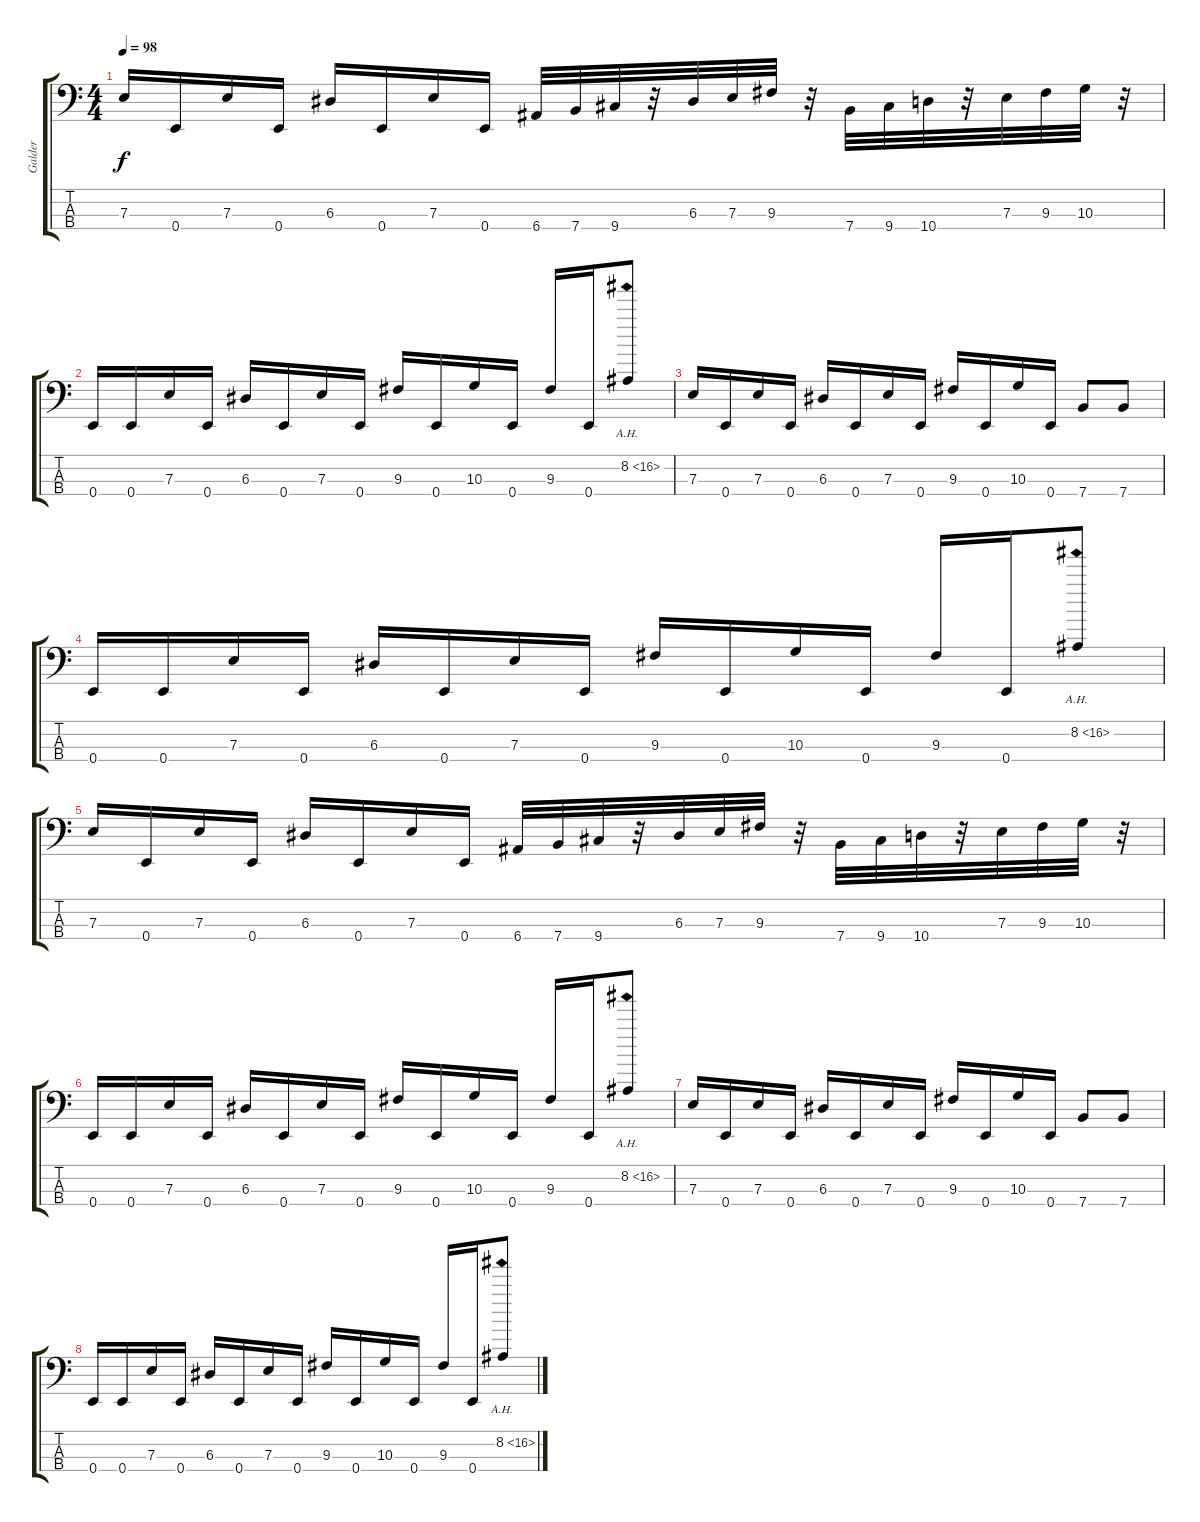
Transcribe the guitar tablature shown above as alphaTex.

\track ("Galder" "Galder") {instrument acousticguitarnylon}
\staff {score tabs}
\tuning (G2 D2 A1 E1) {hide}
\ts (4 4)
\tempo 98
\clef f4
\ks c
7.3.16{dy f} 0.4.16 7.3.16 0.4.16 6.3.16 0.4.16 7.3.16 0.4.16 6.4.32 7.4.32 9.4.32 r.32 6.3.32 7.3.32 9.3.32 r.32 7.4.32 9.4.32 10.4.32 r.32 7.3.32 9.3.32 10.3.32 r.32 |
0.4.16 0.4.16 7.3.16 0.4.16 6.3.16 0.4.16 7.3.16 0.4.16 9.3.16 0.4.16 10.3.16 0.4.16 9.3.16 0.4.16 8.2{ah 8}.8 |
7.3.16 0.4.16 7.3.16 0.4.16 6.3.16 0.4.16 7.3.16 0.4.16 9.3.16 0.4.16 10.3.16 0.4.16 7.4.8 7.4.8 |
0.4.16 0.4.16 7.3.16 0.4.16 6.3.16 0.4.16 7.3.16 0.4.16 9.3.16 0.4.16 10.3.16 0.4.16 9.3.16 0.4.16 8.2{ah 8}.8 |
7.3.16 0.4.16 7.3.16 0.4.16 6.3.16 0.4.16 7.3.16 0.4.16 6.4.32 7.4.32 9.4.32 r.32 6.3.32 7.3.32 9.3.32 r.32 7.4.32 9.4.32 10.4.32 r.32 7.3.32 9.3.32 10.3.32 r.32 |
0.4.16 0.4.16 7.3.16 0.4.16 6.3.16 0.4.16 7.3.16 0.4.16 9.3.16 0.4.16 10.3.16 0.4.16 9.3.16 0.4.16 8.2{ah 8}.8 |
7.3.16 0.4.16 7.3.16 0.4.16 6.3.16 0.4.16 7.3.16 0.4.16 9.3.16 0.4.16 10.3.16 0.4.16 7.4.8 7.4.8 |
0.4.16 0.4.16 7.3.16 0.4.16 6.3.16 0.4.16 7.3.16 0.4.16 9.3.16 0.4.16 10.3.16 0.4.16 9.3.16 0.4.16 8.2{ah 8}.8
